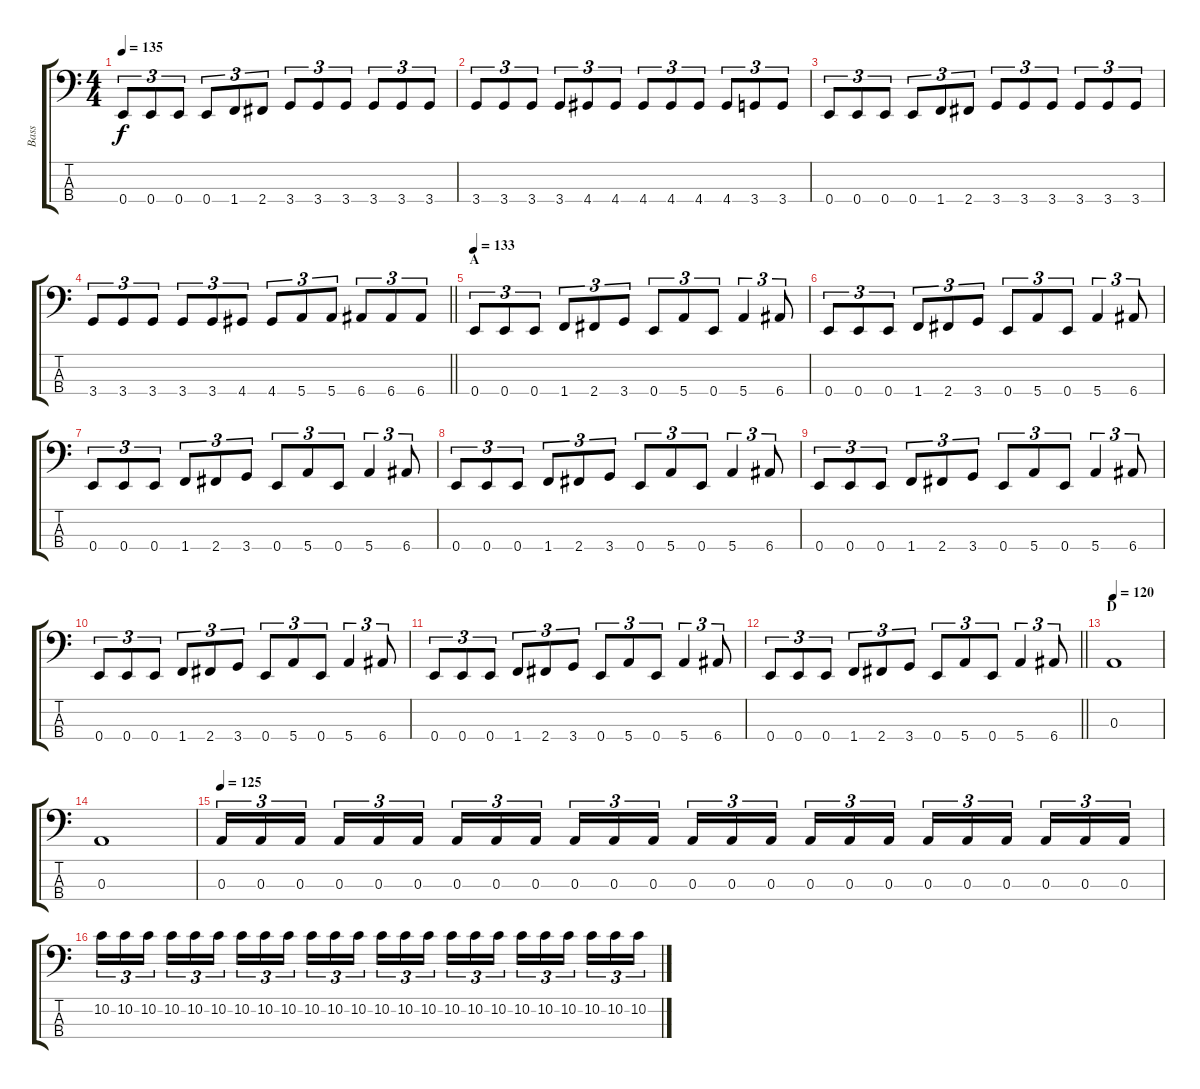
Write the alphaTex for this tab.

\track ("Bass" "Bass") {instrument electricbasspick}
\staff {score tabs}
\tuning (G2 D2 A1 E1) {hide}
\ts (4 4)
\tempo 135
\clef f4
\ks c
0.4.8{tu (3 2) dy f} 0.4.8{tu (3 2)} 0.4.8{tu (3 2)} 0.4.8{tu (3 2)} 1.4.8{tu (3 2)} 2.4.8{tu (3 2)} 3.4.8{tu (3 2)} 3.4.8{tu (3 2)} 3.4.8{tu (3 2)} 3.4.8{tu (3 2)} 3.4.8{tu (3 2)} 3.4.8{tu (3 2)} |
3.4.8{tu (3 2)} 3.4.8{tu (3 2)} 3.4.8{tu (3 2)} 3.4.8{tu (3 2)} 4.4.8{tu (3 2)} 4.4.8{tu (3 2)} 4.4.8{tu (3 2)} 4.4.8{tu (3 2)} 4.4.8{tu (3 2)} 4.4.8{tu (3 2)} 3.4.8{tu (3 2)} 3.4.8{tu (3 2)} |
0.4.8{tu (3 2)} 0.4.8{tu (3 2)} 0.4.8{tu (3 2)} 0.4.8{tu (3 2)} 1.4.8{tu (3 2)} 2.4.8{tu (3 2)} 3.4.8{tu (3 2)} 3.4.8{tu (3 2)} 3.4.8{tu (3 2)} 3.4.8{tu (3 2)} 3.4.8{tu (3 2)} 3.4.8{tu (3 2)} |
\barLineRight lightlight
3.4.8{tu (3 2)} 3.4.8{tu (3 2)} 3.4.8{tu (3 2)} 3.4.8{tu (3 2)} 3.4.8{tu (3 2)} 4.4.8{tu (3 2)} 4.4.8{tu (3 2)} 5.4.8{tu (3 2)} 5.4.8{tu (3 2)} 6.4.8{tu (3 2)} 6.4.8{tu (3 2)} 6.4.8{tu (3 2)} |
\section ("" "A")
\tempo 133
0.4.8{tu (3 2)} 0.4.8{tu (3 2)} 0.4.8{tu (3 2)} 1.4.8{tu (3 2)} 2.4.8{tu (3 2)} 3.4.8{tu (3 2)} 0.4.8{tu (3 2)} 5.4.8{tu (3 2)} 0.4.8{tu (3 2)} 5.4.4{tu (3 2)} 6.4.8{tu (3 2)} |
0.4.8{tu (3 2)} 0.4.8{tu (3 2)} 0.4.8{tu (3 2)} 1.4.8{tu (3 2)} 2.4.8{tu (3 2)} 3.4.8{tu (3 2)} 0.4.8{tu (3 2)} 5.4.8{tu (3 2)} 0.4.8{tu (3 2)} 5.4.4{tu (3 2)} 6.4.8{tu (3 2)} |
0.4.8{tu (3 2)} 0.4.8{tu (3 2)} 0.4.8{tu (3 2)} 1.4.8{tu (3 2)} 2.4.8{tu (3 2)} 3.4.8{tu (3 2)} 0.4.8{tu (3 2)} 5.4.8{tu (3 2)} 0.4.8{tu (3 2)} 5.4.4{tu (3 2)} 6.4.8{tu (3 2)} |
0.4.8{tu (3 2)} 0.4.8{tu (3 2)} 0.4.8{tu (3 2)} 1.4.8{tu (3 2)} 2.4.8{tu (3 2)} 3.4.8{tu (3 2)} 0.4.8{tu (3 2)} 5.4.8{tu (3 2)} 0.4.8{tu (3 2)} 5.4.4{tu (3 2)} 6.4.8{tu (3 2)} |
0.4.8{tu (3 2)} 0.4.8{tu (3 2)} 0.4.8{tu (3 2)} 1.4.8{tu (3 2)} 2.4.8{tu (3 2)} 3.4.8{tu (3 2)} 0.4.8{tu (3 2)} 5.4.8{tu (3 2)} 0.4.8{tu (3 2)} 5.4.4{tu (3 2)} 6.4.8{tu (3 2)} |
0.4.8{tu (3 2)} 0.4.8{tu (3 2)} 0.4.8{tu (3 2)} 1.4.8{tu (3 2)} 2.4.8{tu (3 2)} 3.4.8{tu (3 2)} 0.4.8{tu (3 2)} 5.4.8{tu (3 2)} 0.4.8{tu (3 2)} 5.4.4{tu (3 2)} 6.4.8{tu (3 2)} |
0.4.8{tu (3 2)} 0.4.8{tu (3 2)} 0.4.8{tu (3 2)} 1.4.8{tu (3 2)} 2.4.8{tu (3 2)} 3.4.8{tu (3 2)} 0.4.8{tu (3 2)} 5.4.8{tu (3 2)} 0.4.8{tu (3 2)} 5.4.4{tu (3 2)} 6.4.8{tu (3 2)} |
\barLineRight lightlight
0.4.8{tu (3 2)} 0.4.8{tu (3 2)} 0.4.8{tu (3 2)} 1.4.8{tu (3 2)} 2.4.8{tu (3 2)} 3.4.8{tu (3 2)} 0.4.8{tu (3 2)} 5.4.8{tu (3 2)} 0.4.8{tu (3 2)} 5.4.4{tu (3 2)} 6.4.8{tu (3 2)} |
\section ("" "D")
\tempo 120
0.3.1 |
0.3.1 |
\tempo 125
0.3.16{tu (3 2)} 0.3.16{tu (3 2)} 0.3.16{tu (3 2) beam splitsecondary} 0.3.16{tu (3 2)} 0.3.16{tu (3 2)} 0.3.16{tu (3 2)} 0.3.16{tu (3 2)} 0.3.16{tu (3 2)} 0.3.16{tu (3 2) beam splitsecondary} 0.3.16{tu (3 2)} 0.3.16{tu (3 2)} 0.3.16{tu (3 2)} 0.3.16{tu (3 2)} 0.3.16{tu (3 2)} 0.3.16{tu (3 2) beam splitsecondary} 0.3.16{tu (3 2)} 0.3.16{tu (3 2)} 0.3.16{tu (3 2)} 0.3.16{tu (3 2)} 0.3.16{tu (3 2)} 0.3.16{tu (3 2) beam splitsecondary} 0.3.16{tu (3 2)} 0.3.16{tu (3 2)} 0.3.16{tu (3 2)} |
10.2.16{tu (3 2)} 10.2.16{tu (3 2)} 10.2.16{tu (3 2) beam splitsecondary} 10.2.16{tu (3 2)} 10.2.16{tu (3 2)} 10.2.16{tu (3 2)} 10.2.16{tu (3 2)} 10.2.16{tu (3 2)} 10.2.16{tu (3 2) beam splitsecondary} 10.2.16{tu (3 2)} 10.2.16{tu (3 2)} 10.2.16{tu (3 2)} 10.2.16{tu (3 2)} 10.2.16{tu (3 2)} 10.2.16{tu (3 2) beam splitsecondary} 10.2.16{tu (3 2)} 10.2.16{tu (3 2)} 10.2.16{tu (3 2)} 10.2.16{tu (3 2)} 10.2.16{tu (3 2)} 10.2.16{tu (3 2) beam splitsecondary} 10.2.16{tu (3 2)} 10.2.16{tu (3 2)} 10.2.16{tu (3 2)}
